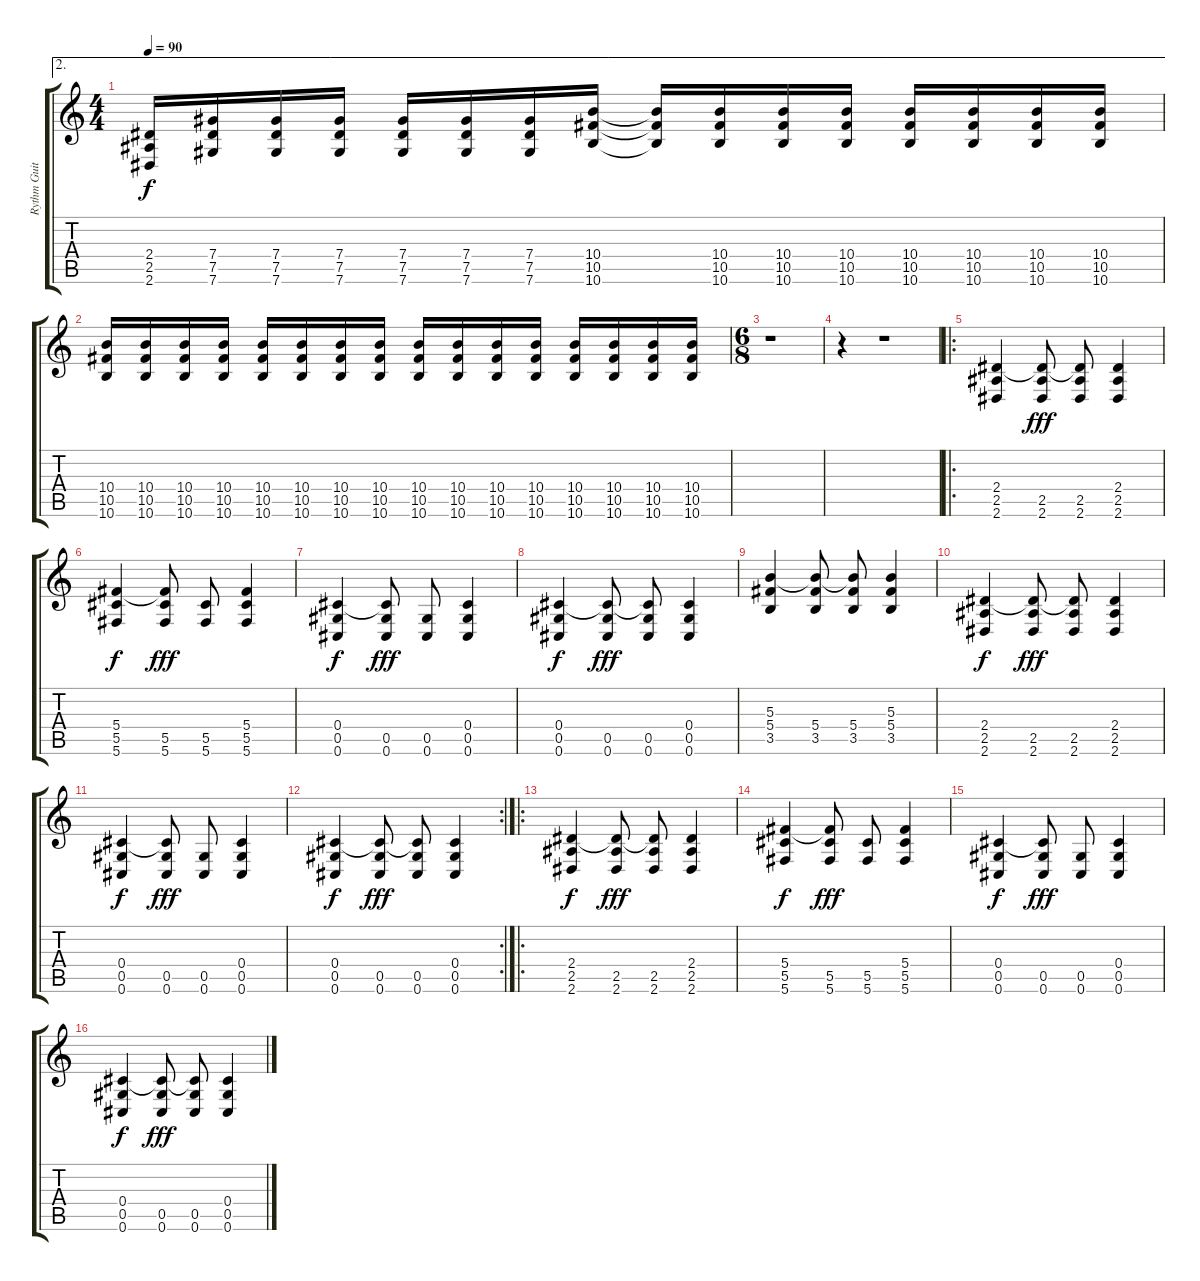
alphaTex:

\track ("Rythm Guitar 1 (right)" "Rythm Guit") {instrument distortionguitar}
\staff {score tabs}
\tuning (Eb4 Bb3 Gb3 Db3 Ab2 Db2) {hide}
\ae 2
\ts (4 4)
\tempo 90
\clef g2
\ks c
(2.4{t} 2.5{t} 2.6{t}).16{dy f} (7.4 7.5 7.6).16 (7.4 7.5 7.6).16 (7.4 7.5 7.6).16 (7.4 7.5 7.6).16 (7.4 7.5 7.6).16 (7.4 7.5 7.6).16 (10.4 10.5 10.6).16 (10.4{t} 10.5{t} 10.6{t}).16 (10.4 10.5 10.6).16 (10.4 10.5 10.6).16 (10.4 10.5 10.6).16 (10.4 10.5 10.6).16 (10.4 10.5 10.6).16 (10.4 10.5 10.6).16 (10.4 10.5 10.6).16 |
(10.4 10.5 10.6).16 (10.4 10.5 10.6).16 (10.4 10.5 10.6).16 (10.4 10.5 10.6).16 (10.4 10.5 10.6).16 (10.4 10.5 10.6).16 (10.4 10.5 10.6).16 (10.4 10.5 10.6).16 (10.4 10.5 10.6).16 (10.4 10.5 10.6).16 (10.4 10.5 10.6).16 (10.4 10.5 10.6).16 (10.4 10.5 10.6).16 (10.4 10.5 10.6).16 (10.4 10.5 10.6).16 (10.4 10.5 10.6).16 |
\ts (6 8)
r.1 |
r.4 r.1 |
\ro
(2.4 2.5 2.6).4 (2.4{t} 2.5 2.6).8{dy fff} (2.4{t} 2.5 2.6).8 (2.4 2.5 2.6).4 |
(5.4 5.5 5.6).4{dy f} (5.4{t} 5.5 5.6).8{dy fff} (5.5 5.6).8 (5.4 5.5 5.6).4 |
(0.4 0.5 0.6).4{dy f} (0.4{t} 0.5 0.6).8{dy fff} (0.5 0.6).8 (0.4 0.5 0.6).4 |
(0.4 0.5 0.6).4{dy f} (0.4{t} 0.5 0.6).8{dy fff} (0.4{t} 0.5 0.6).8 (0.4 0.5 0.6).4 |
(5.3 5.4 3.5).4 (5.3{t} 5.4 3.5).8 (5.3{t} 5.4 3.5).8 (5.3 5.4 3.5).4 |
(2.4 2.5 2.6).4{dy f} (2.4{t} 2.5 2.6).8{dy fff} (2.4{t} 2.5 2.6).8 (2.4 2.5 2.6).4 |
(0.4 0.5 0.6).4{dy f} (0.4{t} 0.5 0.6).8{dy fff} (0.5 0.6).8 (0.4 0.5 0.6).4 |
\rc 2
(0.4 0.5 0.6).4{dy f} (0.4{t} 0.5 0.6).8{dy fff} (0.4{t} 0.5 0.6).8 (0.4 0.5 0.6).4 |
\ro
(2.4 2.5 2.6).4{dy f} (2.4{t} 2.5 2.6).8{dy fff} (2.4{t} 2.5 2.6).8 (2.4 2.5 2.6).4 |
(5.4 5.5 5.6).4{dy f} (5.4{t} 5.5 5.6).8{dy fff} (5.5 5.6).8 (5.4 5.5 5.6).4 |
(0.4 0.5 0.6).4{dy f} (0.4{t} 0.5 0.6).8{dy fff} (0.5 0.6).8 (0.4 0.5 0.6).4 |
(0.4 0.5 0.6).4{dy f} (0.4{t} 0.5 0.6).8{dy fff} (0.4{t} 0.5 0.6).8 (0.4 0.5 0.6).4
